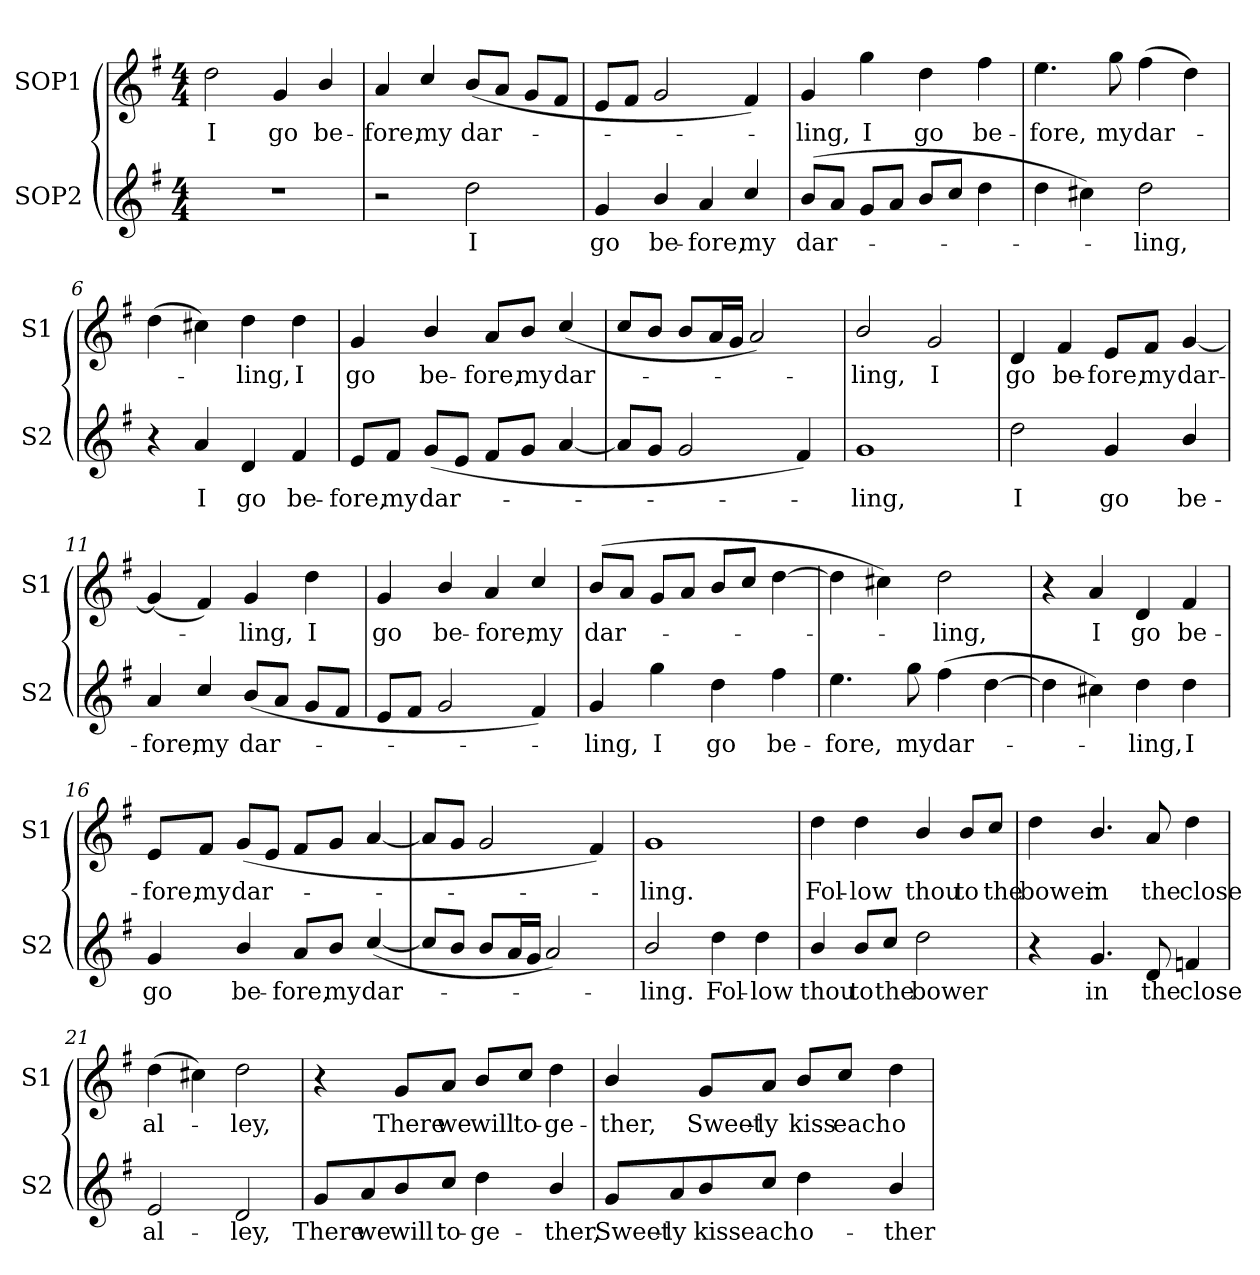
**kern	**text	**kern	**text
*part2	*part2	*part1	*part1
*staff2	*staff2	*staff1	*staff1
*I"SOP2	*	*I"SOP1	*
*I'S2	*	*I'S1	*
*clefG2	*	*clefG2	*
*ITrd1c2	*	*ITrd1c2	*
*k[b-]	*	*k[b-]	*
*M4/4	*	*M4/4	*
*MM120	*	*MM120	*
=1	=1	=1	=1
!	!	!	!LO:LY:b
1r	.	2cc\	I
!	!	!	!LO:LY:b
.	.	4f/	go
!	!	!	!LO:LY:b
.	.	4a/	be-
=2	=2	=2	=2
!	!	!	!LO:LY:b
2r	.	4g/	-fore,
!	!	!	!LO:LY:b
.	.	4b-/	my
!	!LO:LY:b	!	!LO:LY:b
2cc\	I	(<8a/L	dar-
.	.	8g/J	.
.	.	8f/L	.
.	.	8e/J	.
=3	=3	=3	=3
!	!LO:LY:b	!	!
4f/	go	8d/L	.
.	.	8e/J	.
!	!LO:LY:b	!	!
4a/	be-	2f/	.
!	!LO:LY:b	!	!
4g/	-fore,	.	.
!	!LO:LY:b	!	!
4b-/	my	4e/)	.
=4	=4	=4	=4
!	!LO:LY:b	!	!LO:LY:b
(>8a/L	dar-	4f/	ling,
8g/J	.	.	.
!	!	!	!LO:LY:b
8f/L	.	4ff\	I
8g/J	.	.	.
!	!	!	!LO:LY:b
8a/L	.	4cc\	go
8b-/J	.	.	.
!	!	!	!LO:LY:b
4cc\	.	4ee\	be-
=5	=5	=5	=5
!	!	!	!LO:LY:b
4cc\	.	4.dd\	-fore,
4bn\)	.	.	.
!	!	!	!LO:LY:b
.	.	8ff\	my
!	!LO:LY:b	!	!LO:LY:b
2cc\	ling,	(>4ee\	dar-
.	.	4cc\)	.
=6	=6	=6	=6
4r	.	(>4cc\	.
!	!LO:LY:b	!	!
4g/	I	4bn\)	.
!	!LO:LY:b	!	!LO:LY:b
4c/	go	4cc\	ling,
!	!LO:LY:b	!	!LO:LY:b
4e/	be-	4cc\	I
!!LO:LB:g=z
=7	=7	=7	=7
!	!LO:LY:b	!	!LO:LY:b
8d/L	-fore,	4f/	go
!	!LO:LY:b	!	!
8e/J	my	.	.
!	!LO:LY:b	!	!LO:LY:b
(<8f/L	dar-	4a/	be-
8d/J	.	.	.
!	!	!	!LO:LY:b
8e/L	.	8g/L	-fore,
!	!	!	!LO:LY:b
8f/J	.	8a/J	my
!	!	!	!LO:LY:b
[4g/	.	(<4b-/	dar-
=8	=8	=8	=8
8g/L]	.	8b-/L	.
8f/J	.	8a/J	.
2f/	.	8a/L	.
.	.	16g/L	.
.	.	16f/JJ	.
.	.	2g/)	.
4e/)	.	.	.
=9	=9	=9	=9
!	!LO:LY:b	!	!LO:LY:b
1f	ling,	2a/	ling,
!	!	!	!LO:LY:b
.	.	2f/	I
=10	=10	=10	=10
!	!LO:LY:b	!	!LO:LY:b
2cc\	I	4c/	go
!	!	!	!LO:LY:b
.	.	4e/	be-
!	!LO:LY:b	!	!LO:LY:b
4f/	go	8d/L	-fore,
!	!	!	!LO:LY:b
.	.	8e/J	my
!	!LO:LY:b	!	!LO:LY:b
4a/	be-	[4f/	dar-
=11	=11	=11	=11
!	!LO:LY:b	!	!
4g/	-fore,	(<4f/]	.
!	!LO:LY:b	!	!
4b-/	my	4e/)	.
!	!LO:LY:b	!	!LO:LY:b
(<8a/L	dar-	4f/	ling,
8g/J	.	.	.
!	!	!	!LO:LY:b
8f/L	.	4cc\	I
8e/J	.	.	.
!!LO:LB:g=z
=12	=12	=12	=12
!	!	!	!LO:LY:b
8d/L	.	4f/	go
8e/J	.	.	.
!	!	!	!LO:LY:b
2f/	.	4a/	be-
!	!	!	!LO:LY:b
.	.	4g/	-fore,
!	!	!	!LO:LY:b
4e/)	.	4b-/	my
=13	=13	=13	=13
!	!LO:LY:b	!	!LO:LY:b
4f/	ling,	(<8a/L	dar-
.	.	8g/J	.
!	!LO:LY:b	!	!
4ff\	I	8f/L	.
.	.	8g/J	.
!	!LO:LY:b	!	!
4cc\	go	8a/L	.
.	.	8b-/J	.
!	!LO:LY:b	!	!
4ee\	be-	[4cc\	.
=14	=14	=14	=14
!	!LO:LY:b	!	!
4.dd\	-fore,	4cc\]	.
.	.	4bn\)	.
!	!LO:LY:b	!	!
8ff\	my	.	.
!	!LO:LY:b	!	!LO:LY:b
(>4ee\	dar-	2cc\	ling,
[4cc\	.	.	.
=15	=15	=15	=15
4cc\]	.	4r	.
!	!	!	!LO:LY:b
4bn\)	.	4g/	I
!	!LO:LY:b	!	!LO:LY:b
4cc\	-ling,	4c/	go
!	!LO:LY:b	!	!LO:LY:b
4cc\	I	4e/	be-
=16	=16	=16	=16
!	!LO:LY:b	!	!LO:LY:b
4f/	go	8d/L	-fore,
!	!	!	!LO:LY:b
.	.	8e/J	my
!	!LO:LY:b	!	!LO:LY:b
4a/	be-	(<8f/L	dar-
.	.	8d/J	.
!	!LO:LY:b	!	!
8g/L	-fore,	8e/L	.
!	!LO:LY:b	!	!
8a/J	my	8f/J	.
!	!LO:LY:b	!	!
(<[4b-/	dar-	[4g/	.
=17	=17	=17	=17
8b-/L]	.	8g/L]	.
8a/J	.	8f/J	.
8a/L	.	2f/	.
16g/L	.	.	.
16f/JJ	.	.	.
2g/)	.	.	.
.	.	4e/)	.
!!LO:LB:g=z
=18	=18	=18	=18
!	!LO:LY:b	!	!LO:LY:b
2a/	ling.	1f	ling.
!	!LO:LY:b	!	!
4cc\	Fol-	.	.
!	!LO:LY:b	!	!
4cc\	-low	.	.
=19	=19	=19	=19
!	!LO:LY:b	!	!LO:LY:b
4a/	thou	4cc\	Fol-
!	!LO:LY:b	!	!LO:LY:b
8a/L	to	4cc\	-low
!	!LO:LY:b	!	!
8b-/J	the	.	.
!	!LO:LY:b	!	!LO:LY:b
2cc\	bower	4a/	thou
!	!	!	!LO:LY:b
.	.	8a/L	to
!	!	!	!LO:LY:b
.	.	8b-/J	the
=20	=20	=20	=20
!	!	!	!LO:LY:b
4r	.	4cc\	bower
!	!LO:LY:b	!	!LO:LY:b
4.f/	in	4.a/	in
!	!LO:LY:b	!	!LO:LY:b
8c/	the	8g/	the
!	!LO:LY:b	!	!LO:LY:b
4e-X/	close	4cc\	close
=21	=21	=21	=21
!	!LO:LY:b	!	!LO:LY:b
2d/	al-	(>4cc\	al-
.	.	4bn\)	.
!	!LO:LY:b	!	!LO:LY:b
2c/	-ley,	2cc\	ley,
=22	=22	=22	=22
!	!LO:LY:b	!	!
8f/L	There	4r	.
!	!LO:LY:b	!	!
8g/	we	.	.
!	!LO:LY:b	!	!LO:LY:b
8a/	will	8f/L	There
!	!LO:LY:b	!	!LO:LY:b
8b-/J	to-	8g/J	we
!	!LO:LY:b	!	!LO:LY:b
4cc\	-ge-	8a/L	will
!	!	!	!LO:LY:b
.	.	8b-/J	to-
!	!LO:LY:b	!	!LO:LY:b
4a/	-ther,	4cc\	-ge-
!!LO:LB:g=z
=23	=23	=23	=23
!	!LO:LY:b	!	!LO:LY:b
8f/L	Sweet-	4a/	-ther,
!	!LO:LY:b	!	!
8g/	-ly	.	.
!	!LO:LY:b	!	!LO:LY:b
8a/	kiss	8f/L	Sweet-
!	!LO:LY:b	!	!LO:LY:b
8b-/J	each	8g/J	-ly
!	!LO:LY:b	!	!LO:LY:b
4cc\	o-	8a/L	kiss
!	!	!	!LO:LY:b
.	.	8b-/J	each
!	!LO:LY:b	!	!LO:LY:b
4a/	-ther	4cc\	o-
=	=	=	=
*-	*-	*-	*-
